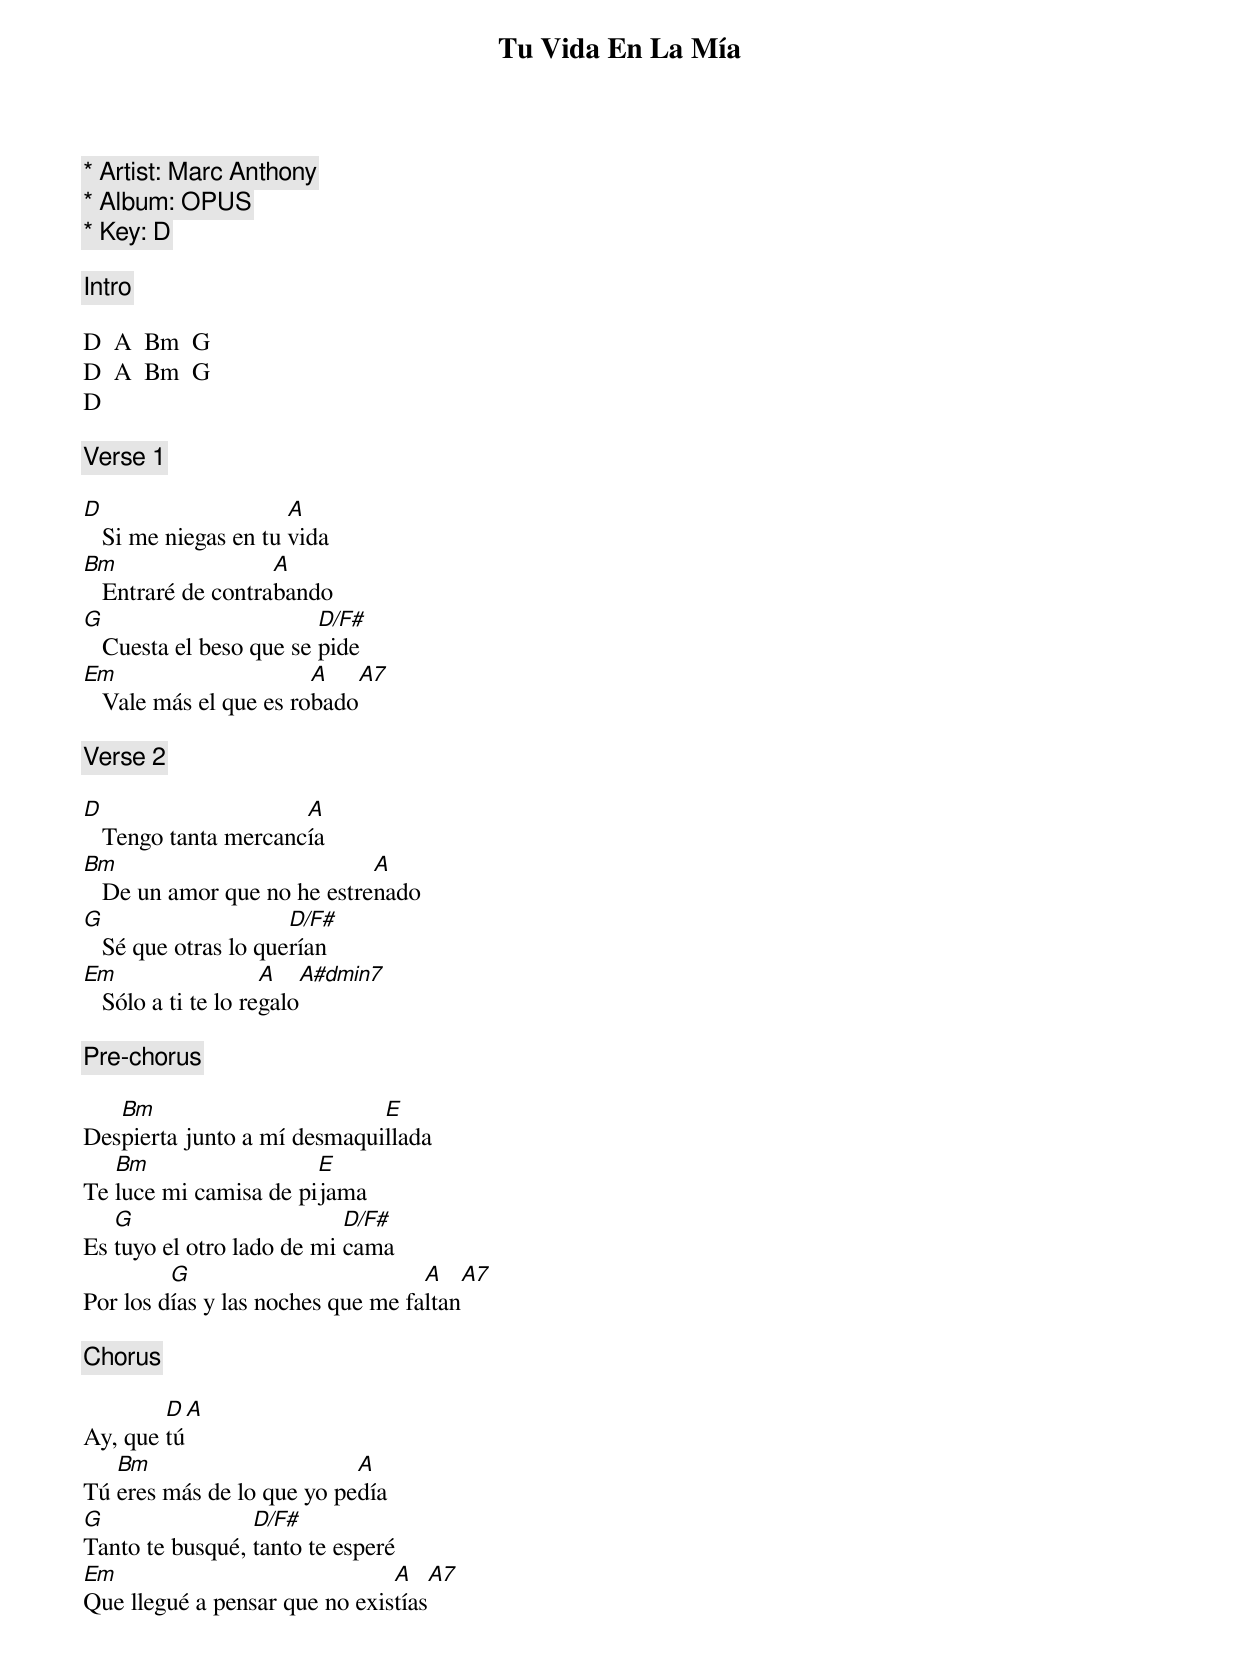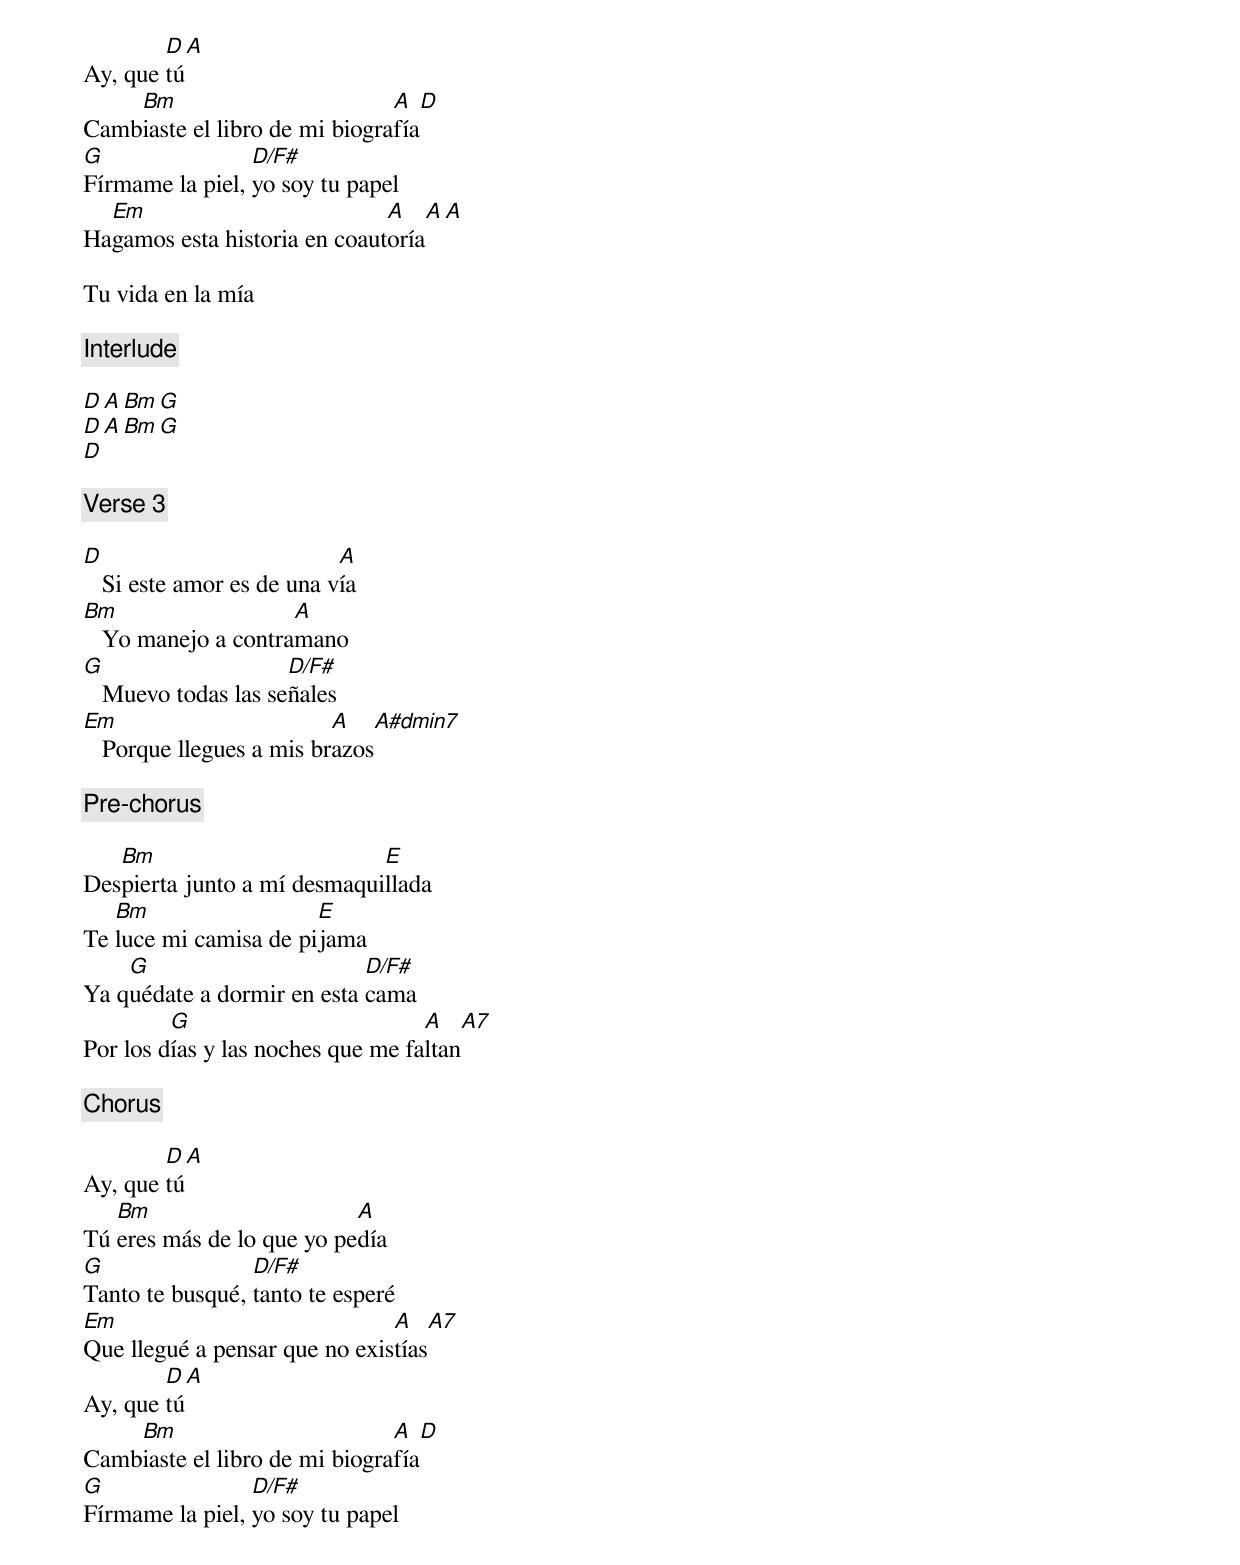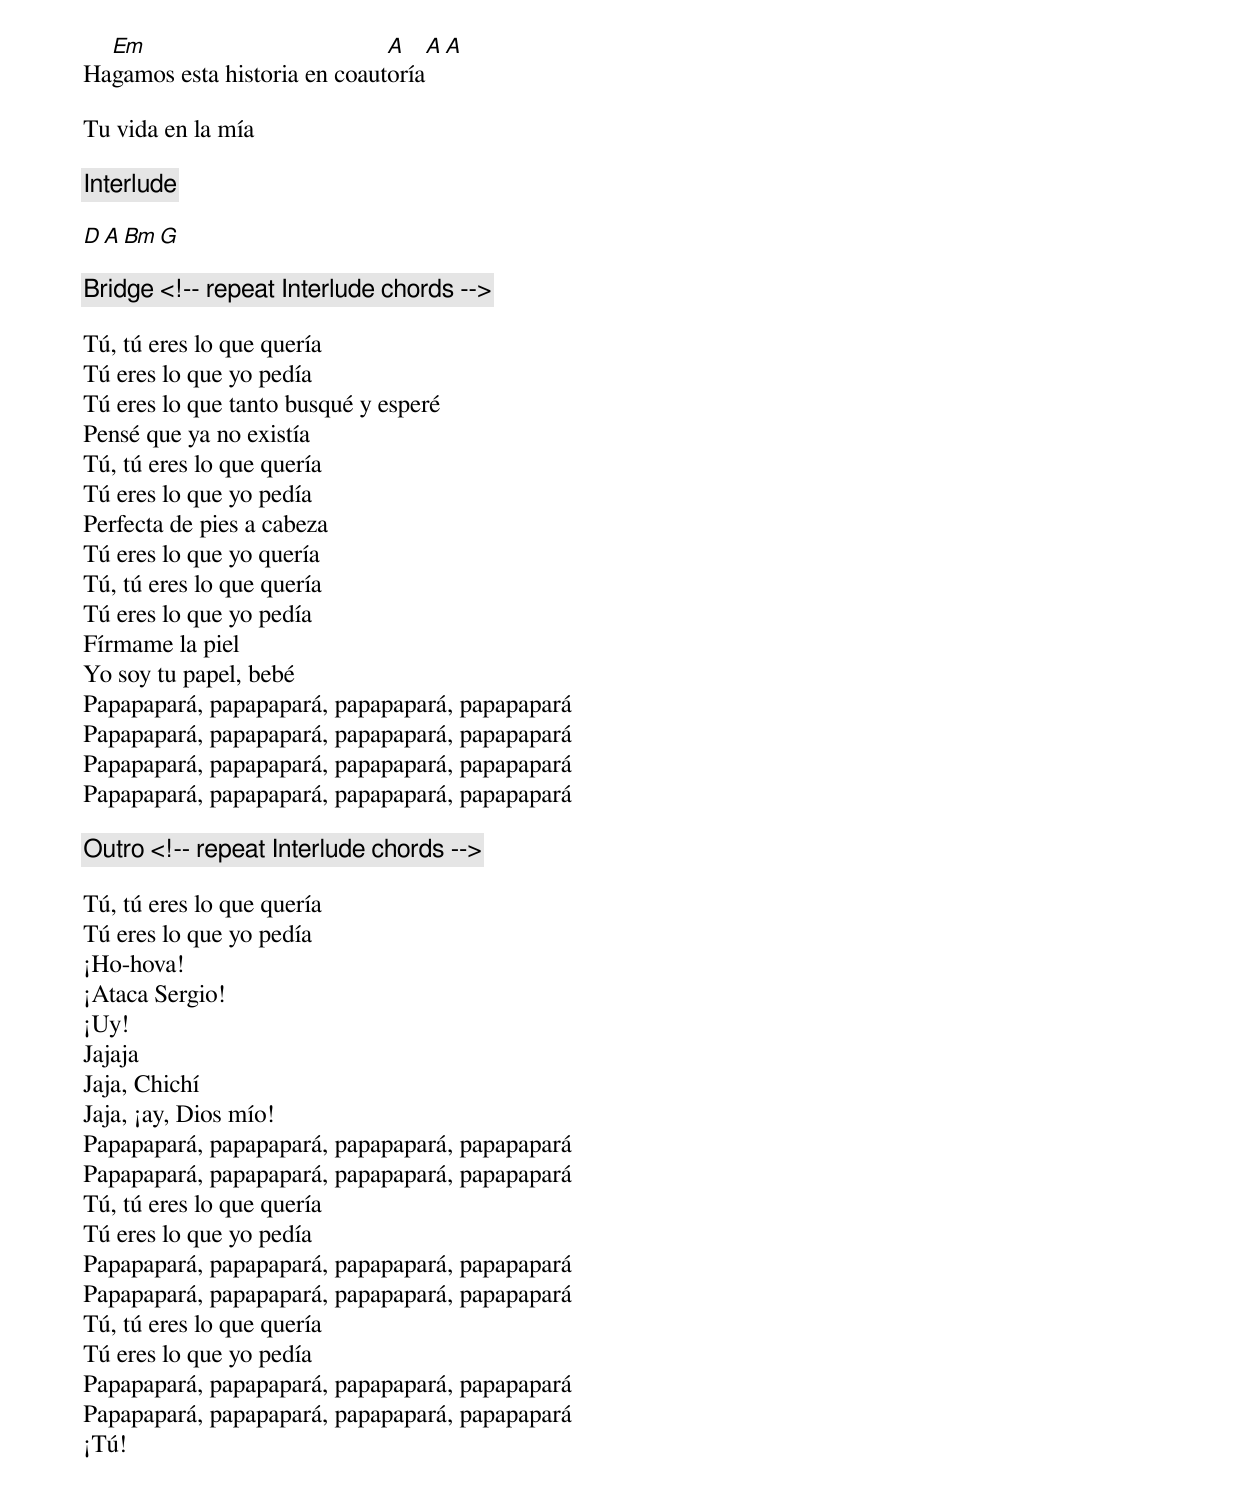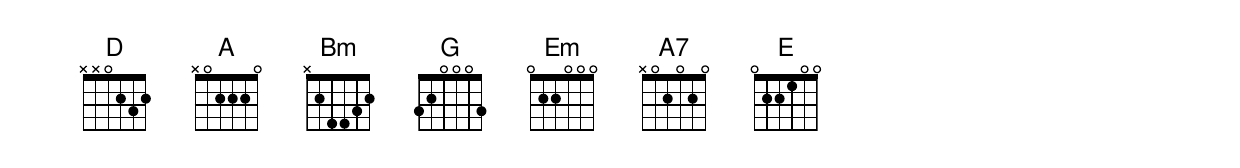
Tu Vida En La Mía

* Artist: Marc Anthony
* Album: OPUS
* Key: D

[Intro]

D  A  Bm  G
D  A  Bm  G
D

[Verse 1]

D                     A
   Si me niegas en tu vida
Bm                  A
   Entraré de contrabando
G                        D/F#
   Cuesta el beso que se pide
Em                      A    A7
   Vale más el que es robado

[Verse 2]

D                     A
   Tengo tanta mercancía
Bm                           A
   De un amor que no he estrenado
G                     D/F#
   Sé que otras lo querían
Em                   A   A#dmin7
   Sólo a ti te lo regalo

[Pre-chorus]

   Bm                        E
Despierta junto a mí desmaquillada
   Bm                  E
Te luce mi camisa de pijama
   G                       D/F#
Es tuyo el otro lado de mi cama
         G                         A    A7
Por los días y las noches que me faltan

[Chorus]

        D  A
Ay, que tú
   Bm                      A
Tú eres más de lo que yo pedía
G                D/F#
Tanto te busqué, tanto te esperé
Em                             A   A7
Que llegué a pensar que no existías
        D  A
Ay, que tú
    Bm                         A  D
Cambiaste el libro de mi biografía
G                D/F#
Fírmame la piel, yo soy tu papel
  Em                          A    A A
Hagamos esta historia en coautoría

Tu vida en la mía

[Interlude]

D  A  Bm  G
D  A  Bm  G
D

[Verse 3]

D                          A
   Si este amor es de una vía
Bm                   A
   Yo manejo a contramano
G                    D/F#
   Muevo todas las señales
Em                        A   A#dmin7
   Porque llegues a mis brazos

[Pre-chorus]

   Bm                        E
Despierta junto a mí desmaquillada
   Bm                  E
Te luce mi camisa de pijama
    G                       D/F#
Ya quédate a dormir en esta cama
         G                         A    A7
Por los días y las noches que me faltan

[Chorus]

        D  A
Ay, que tú
   Bm                      A
Tú eres más de lo que yo pedía
G                D/F#
Tanto te busqué, tanto te esperé
Em                             A   A7
Que llegué a pensar que no existías
        D  A
Ay, que tú
    Bm                         A  D
Cambiaste el libro de mi biografía
G                D/F#
Fírmame la piel, yo soy tu papel
  Em                          A    A A
Hagamos esta historia en coautoría

Tu vida en la mía

[Interlude]

D  A  Bm  G

[Bridge] <!-- repeat Interlude chords -->

Tú, tú eres lo que quería
Tú eres lo que yo pedía
Tú eres lo que tanto busqué y esperé
Pensé que ya no existía
Tú, tú eres lo que quería
Tú eres lo que yo pedía
Perfecta de pies a cabeza
Tú eres lo que yo quería
Tú, tú eres lo que quería
Tú eres lo que yo pedía
Fírmame la piel
Yo soy tu papel, bebé
Papapapará, papapapará, papapapará, papapapará
Papapapará, papapapará, papapapará, papapapará
Papapapará, papapapará, papapapará, papapapará
Papapapará, papapapará, papapapará, papapapará

[Outro] <!-- repeat Interlude chords -->

Tú, tú eres lo que quería
Tú eres lo que yo pedía
¡Ho-hova!
¡Ataca Sergio!
¡Uy!
Jajaja
Jaja, Chichí
Jaja, ¡ay, Dios mío!
Papapapará, papapapará, papapapará, papapapará
Papapapará, papapapará, papapapará, papapapará
Tú, tú eres lo que quería
Tú eres lo que yo pedía
Papapapará, papapapará, papapapará, papapapará
Papapapará, papapapará, papapapará, papapapará
Tú, tú eres lo que quería
Tú eres lo que yo pedía
Papapapará, papapapará, papapapará, papapapará
Papapapará, papapapará, papapapará, papapapará
¡Tú!
